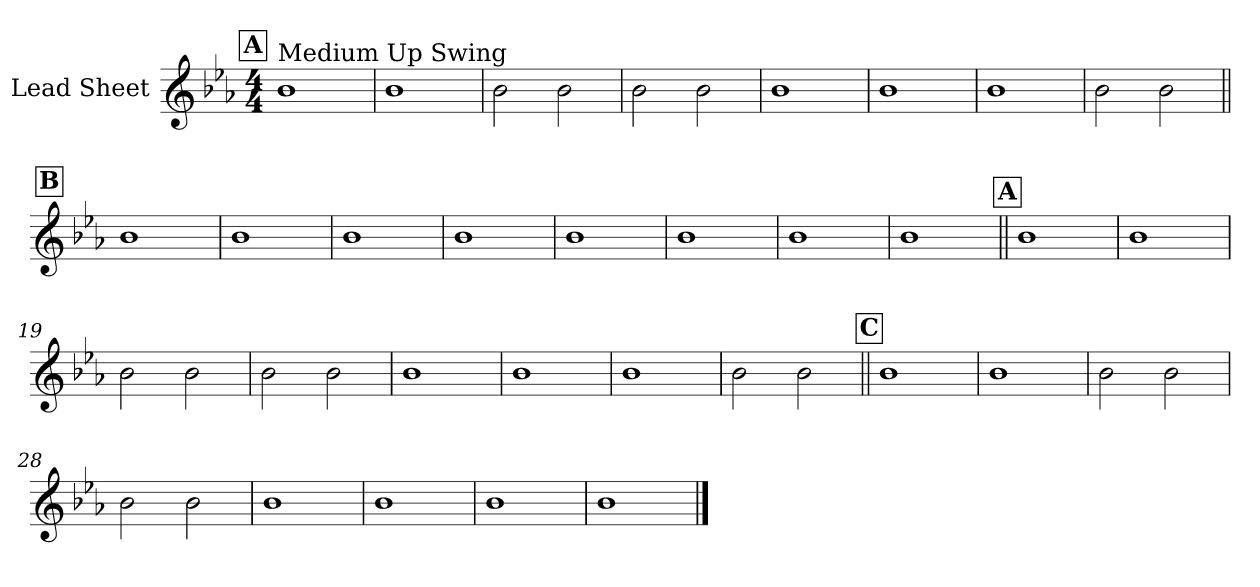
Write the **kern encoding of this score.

**kern
*part1
*staff1
*I"Lead Sheet
*clefG2
*k[b-e-a-]
*E-:
*M4/4
!!LO:REH:place=s1:a:fs=14:t=A
=1
!LO:TX:a:t=Medium Up Swing
1b-
=2
1b-
=3
2b-\
2b-\
=4
2b-\
2b-\
!!LO:LB:g=z
=5
1b-
=6
1b-
=7
1b-
=8
2b-\
2b-\
!!LO:LB:g=z
!!LO:REH:place=s1:a:fs=14:t=B
=9||
1b-
=10
1b-
=11
1b-
=12
1b-
!!LO:LB:g=z
=13
1b-
=14
1b-
=15
1b-
=16
1b-
!!LO:LB:g=z
!!LO:REH:place=s1:a:fs=14:t=A
=17||
1b-
=18
1b-
=19
2b-\
2b-\
=20
2b-\
2b-\
!!LO:LB:g=z
=21
1b-
=22
1b-
=23
1b-
=24
2b-\
2b-\
!!LO:LB:g=z
!!LO:REH:place=s1:a:fs=14:t=C
=25||
1b-
=26
1b-
=27
2b-\
2b-\
=28
2b-\
2b-\
!!LO:LB:g=z
=29
1b-
=30
1b-
=31
1b-
=32
1b-
==
*-
